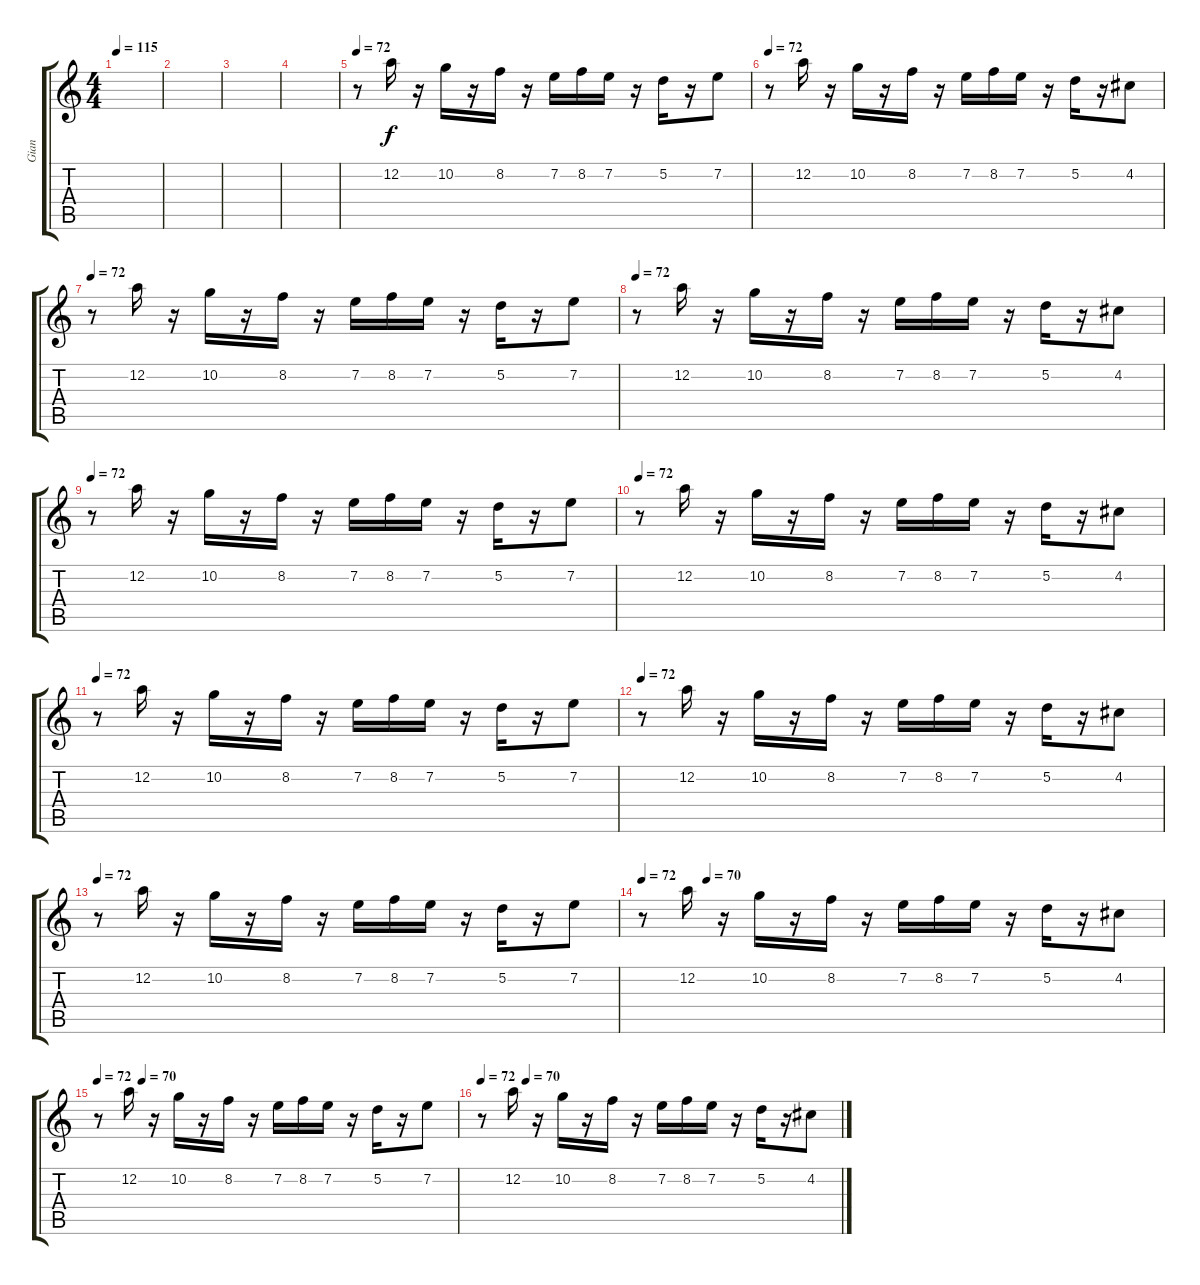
\track ("Gian" "Gian") {instrument distortionguitar}
\staff {score tabs}
\tuning (D4 A3 F3 C3 G2 D2) {hide}
\ts (4 4)
\tempo 115
\clef g2
\ks c
|
|
|
|
\tempo 70
\tempo 72
r.8 12.2.16 r.16 10.2.16 r.16 8.2.16 r.16 7.2.16 8.2.16 7.2.16 r.16 5.2.16 r.16 7.2.8 |
\tempo 70
\tempo 72
r.8 12.2.16 r.16 10.2.16 r.16 8.2.16 r.16 7.2.16 8.2.16 7.2.16 r.16 5.2.16 r.16 4.2.8 |
\tempo 70
\tempo 72
r.8 12.2.16 r.16 10.2.16 r.16 8.2.16 r.16 7.2.16 8.2.16 7.2.16 r.16 5.2.16 r.16 7.2.8 |
\tempo 70
\tempo 72
r.8 12.2.16 r.16 10.2.16 r.16 8.2.16 r.16 7.2.16 8.2.16 7.2.16 r.16 5.2.16 r.16 4.2.8 |
\tempo 70
\tempo 72
r.8 12.2.16 r.16 10.2.16 r.16 8.2.16 r.16 7.2.16 8.2.16 7.2.16 r.16 5.2.16 r.16 7.2.8 |
\tempo 70
\tempo 72
r.8 12.2.16 r.16 10.2.16 r.16 8.2.16 r.16 7.2.16 8.2.16 7.2.16 r.16 5.2.16 r.16 4.2.8 |
\tempo 70
\tempo 72
r.8 12.2.16 r.16 10.2.16 r.16 8.2.16 r.16 7.2.16 8.2.16 7.2.16 r.16 5.2.16 r.16 7.2.8 |
\tempo 70
\tempo 72
r.8 12.2.16 r.16 10.2.16 r.16 8.2.16 r.16 7.2.16 8.2.16 7.2.16 r.16 5.2.16 r.16 4.2.8 |
\tempo 70
\tempo 72
r.8 12.2.16 r.16 10.2.16 r.16 8.2.16 r.16 7.2.16 8.2.16 7.2.16 r.16 5.2.16 r.16 7.2.8 |
\tempo (70 0.125)
\tempo 72
r.8 12.2.16 r.16 10.2.16 r.16 8.2.16 r.16 7.2.16 8.2.16 7.2.16 r.16 5.2.16 r.16 4.2.8 |
\tempo (70 0.125)
\tempo 72
r.8 12.2.16 r.16 10.2.16 r.16 8.2.16 r.16 7.2.16 8.2.16 7.2.16 r.16 5.2.16 r.16 7.2.8 |
\tempo (70 0.125)
\tempo 72
r.8 12.2.16 r.16 10.2.16 r.16 8.2.16 r.16 7.2.16 8.2.16 7.2.16 r.16 5.2.16 r.16 4.2.8
